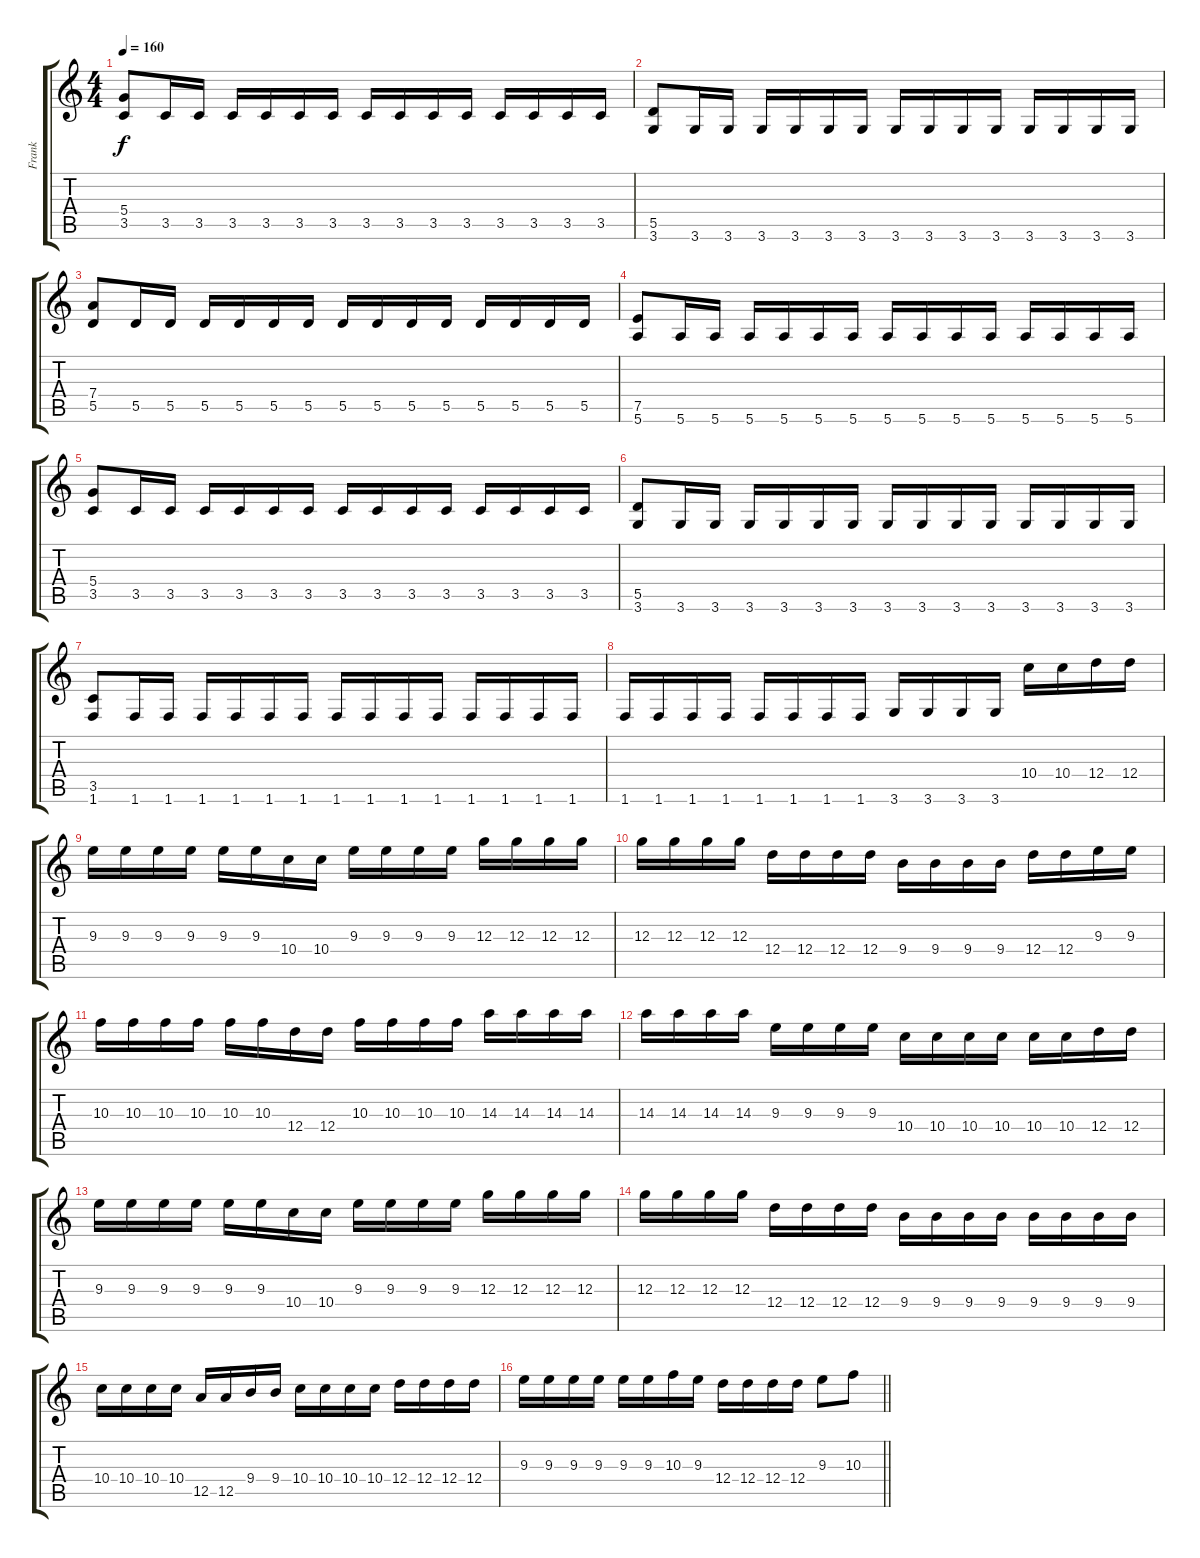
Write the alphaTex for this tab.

\track ("Frank" "Frank") {instrument distortionguitar}
\staff {score tabs}
\tuning (E4 B3 G3 D3 A2 E2) {hide}
\ts (4 4)
\tempo 160
\clef g2
\ks c
(5.4 3.5).8{dy f} 3.5.16 3.5.16 3.5.16 3.5.16 3.5.16 3.5.16 3.5.16 3.5.16 3.5.16 3.5.16 3.5.16 3.5.16 3.5.16 3.5.16 |
(5.5 3.6).8 3.6.16 3.6.16 3.6.16 3.6.16 3.6.16 3.6.16 3.6.16 3.6.16 3.6.16 3.6.16 3.6.16 3.6.16 3.6.16 3.6.16 |
(7.4 5.5).8 5.5.16 5.5.16 5.5.16 5.5.16 5.5.16 5.5.16 5.5.16 5.5.16 5.5.16 5.5.16 5.5.16 5.5.16 5.5.16 5.5.16 |
(7.5 5.6).8 5.6.16 5.6.16 5.6.16 5.6.16 5.6.16 5.6.16 5.6.16 5.6.16 5.6.16 5.6.16 5.6.16 5.6.16 5.6.16 5.6.16 |
(5.4 3.5).8 3.5.16 3.5.16 3.5.16 3.5.16 3.5.16 3.5.16 3.5.16 3.5.16 3.5.16 3.5.16 3.5.16 3.5.16 3.5.16 3.5.16 |
(5.5 3.6).8 3.6.16 3.6.16 3.6.16 3.6.16 3.6.16 3.6.16 3.6.16 3.6.16 3.6.16 3.6.16 3.6.16 3.6.16 3.6.16 3.6.16 |
(3.5 1.6).8 1.6.16 1.6.16 1.6.16 1.6.16 1.6.16 1.6.16 1.6.16 1.6.16 1.6.16 1.6.16 1.6.16 1.6.16 1.6.16 1.6.16 |
1.6.16 1.6.16 1.6.16 1.6.16 1.6.16 1.6.16 1.6.16 1.6.16 3.6.16 3.6.16 3.6.16 3.6.16 10.4.16 10.4.16 12.4.16 12.4.16 |
9.3.16 9.3.16 9.3.16 9.3.16 9.3.16 9.3.16 10.4.16 10.4.16 9.3.16 9.3.16 9.3.16 9.3.16 12.3.16 12.3.16 12.3.16 12.3.16 |
12.3.16 12.3.16 12.3.16 12.3.16 12.4.16 12.4.16 12.4.16 12.4.16 9.4.16 9.4.16 9.4.16 9.4.16 12.4.16 12.4.16 9.3.16 9.3.16 |
10.3.16 10.3.16 10.3.16 10.3.16 10.3.16 10.3.16 12.4.16 12.4.16 10.3.16 10.3.16 10.3.16 10.3.16 14.3.16 14.3.16 14.3.16 14.3.16 |
14.3.16 14.3.16 14.3.16 14.3.16 9.3.16 9.3.16 9.3.16 9.3.16 10.4.16 10.4.16 10.4.16 10.4.16 10.4.16 10.4.16 12.4.16 12.4.16 |
9.3.16 9.3.16 9.3.16 9.3.16 9.3.16 9.3.16 10.4.16 10.4.16 9.3.16 9.3.16 9.3.16 9.3.16 12.3.16 12.3.16 12.3.16 12.3.16 |
12.3.16 12.3.16 12.3.16 12.3.16 12.4.16 12.4.16 12.4.16 12.4.16 9.4.16 9.4.16 9.4.16 9.4.16 9.4.16 9.4.16 9.4.16 9.4.16 |
10.4.16 10.4.16 10.4.16 10.4.16 12.5.16 12.5.16 9.4.16 9.4.16 10.4.16 10.4.16 10.4.16 10.4.16 12.4.16 12.4.16 12.4.16 12.4.16 |
\barLineRight lightlight
9.3.16 9.3.16 9.3.16 9.3.16 9.3.16 9.3.16 10.3.16 9.3.16 12.4.16 12.4.16 12.4.16 12.4.16 9.3.8 10.3.8
